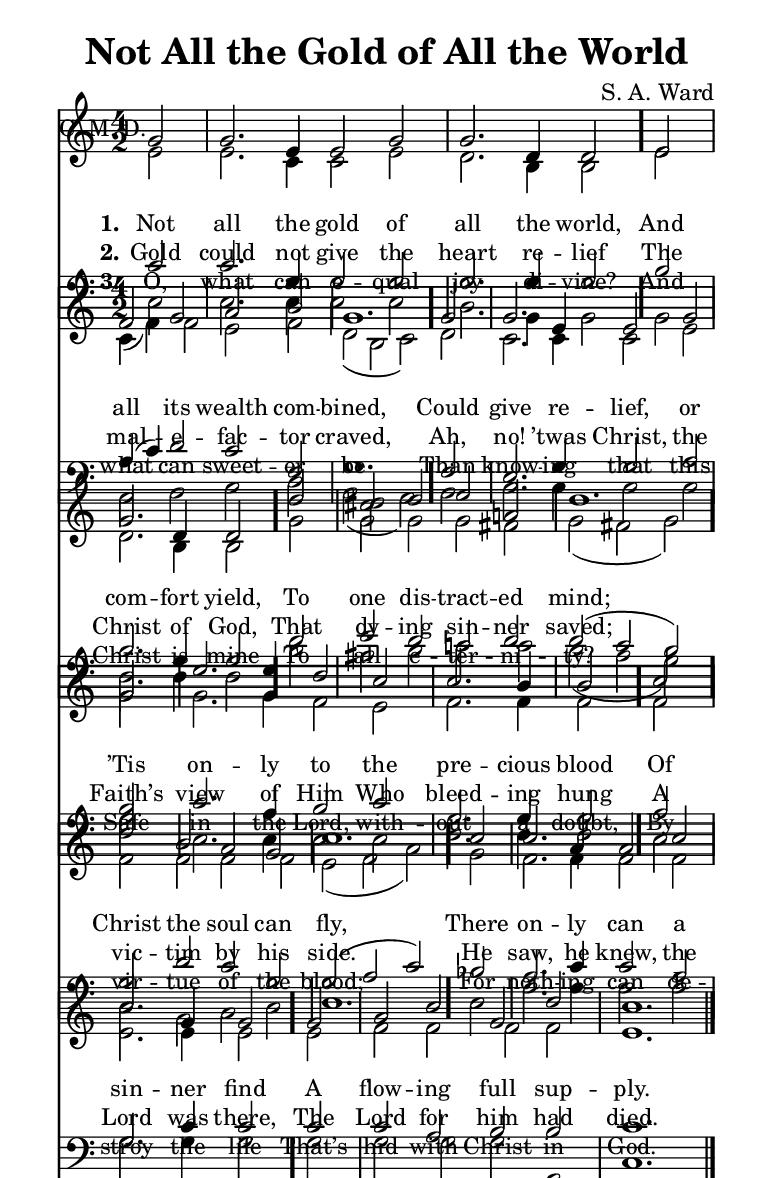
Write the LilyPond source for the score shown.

\include "common/global.ily"
\paper {
  \include "common/paper.ily"
  %ragged-bottom = ##t
  %ragged-last-bottom = ##t
  systems-per-page = #(cond (is-eogsized 4) (#t #f))
  page-count = 1
}

\header{
  hymnnumber = "104"
  title = "Not All the Gold of All the World"
  tunename = "Materna"
  meter = "C. M. D."
  %poet = ""
  composer = "S. A. Ward"
  %copyright = ""
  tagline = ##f
}

% for fermata in MIDI
ta = { \tempo 2=88 }
tb = { \tempo 2=44 }

patternAA = { c2 | c2. c4 c2 c2 | c2. c4 c2 }

patternBA = { c2 | c2 c2 c2 c2 | c1. }
patternBB = { c2 | c4( c4) c2 c2 c2 | c2( c2 c2) }
patternBC = { c2 | c4( c4) c2 c2 c2 | c1. }
patternBD = { c2 | c2 c2 c2 c2 | c2( c2 c2) }

global = {
  \include "common/overrides.ily"
  \override Staff.TimeSignature.style = #'()
  \time 4/2
  \override Score.MetronomeMark.transparent = ##t % hide all fermata changes too
  \ta
  \key c \major
  \partial 2
  \autoBeamOff
}

notesSoprano = {
\global
\relative c'' {

  \changePitch \patternAA { g | g e e g | g d d }
  \changePitch \patternBA { e | f g a b | g }
  \changePitch \patternAA { g | g e e g | g d d }
  \changePitch \patternBA { d' | cis d e a,! | d }

  \changePitch \patternAA { g, | e' e d c | c b b }
  \changePitch \patternBA { c | d b a g | c }
  \changePitch \patternAA { c | c a a c | c g g }
  \changePitch \patternBA { g | a c g d' | c }

  \bar "|."

}
}

notesAlto = {
\global
\relative e' {

  \changePitch \patternAA { e | e c c e | d b b }
  \changePitch \patternBB { e | c f f e f | d b c }
  \changePitch \patternAA { d | c c c e | d b b }
  \changePitch \patternBD { g' | g g g fis | g fis g }

  \changePitch \patternAA { g | g g f e | f f f }
  \changePitch \patternBD { f | f f f f | e f a }
  \changePitch \patternAA { g | f f f f | e e e }
  \changePitch \patternBA { e | f f f f | e }

}
}

notesTenor = {
\global
\relative a {

  \changePitch \patternAA { c | c g g g | g g g }
  \changePitch \patternBC { b | a c d c f, | g }
  \changePitch \patternAA { f | e g g a | b g g }
  \changePitch \patternBD { d' | e d c! d | d c b }

  \changePitch \patternAA { b | c a b c | g g g }
  \changePitch \patternBD { a | g d' c g | g a c }
  \changePitch \patternAA { bes | a c c a | g c c }
  \changePitch \patternBA { c | c a b b | c }

}
}

notesBass = {
\global
\relative f {

  \changePitch \patternAA { c | c c c c | b g g }
  \changePitch \patternBD { g | a b c d | b g a }
  \changePitch \patternAA { b | c c c c | d d d }
  \changePitch \patternBD { b' | ais b c! c | b a g }

  \changePitch \patternAA { g | c, c c c | d d d }
  \changePitch \patternBA { c | b g a b | c }
  \changePitch \patternAA { c | f f f f | g g g }
  \changePitch \patternBA { g | g g g g, | c }

}
}

wordsA = \lyricmode {
\set stanza = "1."

Not all the gold of all the world, \bar "."
And all its wealth com -- bined, \bar "."
Could give re -- lief, or com -- fort yield, \bar "."
To one dis -- tract -- ed mind; \bar "."
’Tis on -- ly to the pre -- cious blood \bar "."
Of Christ the soul can fly, \bar "."
There on -- ly can a sin -- ner find \bar "."
A flow -- ing full sup -- ply. \bar "."

}

wordsB = \lyricmode {
\set stanza = "2."

Gold could not give the heart re -- lief
The mal -- e -- fac -- tor craved,
Ah, no! ’twas Christ, the Christ of God,
That dy -- ing sin -- ner saved;
Faith’s view of Him Who bleed -- ing hung
A vic -- tim by his side.
He saw, he knew, the Lord was there,
The Lord for him had died.

}

wordsC = \lyricmode {
\set stanza = "3."

O, what can e -- qual joy di -- vine?
And what can sweet -- er be
Than know -- ing that this Christ is mine
To all e -- ter -- ni -- ty?
Safe in the Lord, with -- out a doubt,
By vir -- tue of the blood;
For noth -- ing can de -- stroy the life
That’s hid with Christ in God.

}

\score {
  \context ChoirStaff <<
    \context Staff = upper <<
      \set ChoirStaff.systemStartDelimiter = #'SystemStartBar
      \context Voice  = sopranos { \voiceOne << \notesSoprano >> }
      \context Voice  = altos { \voiceTwo << \notesAlto >> }
      \context Lyrics = one   \lyricsto sopranos \wordsA
      \context Lyrics = two   \lyricsto sopranos \wordsB
      \context Lyrics = three \lyricsto sopranos \wordsC
    >>
    \context Staff = men <<
      \clef bass
      \context Voice  = tenors { \voiceOne << \notesTenor >> }
      \context Voice  = basses { \voiceTwo << \notesBass >> }
    >>
  >>
  \layout {
    \include "common/layout.ily"
  }
  \midi{
    \include "common/midi.ily"
  }
}

\version "2.18.0"  % necessary for upgrading to future LilyPond versions.

% vi:set et ts=2 sw=2 ai nocindent syntax=lilypond:
